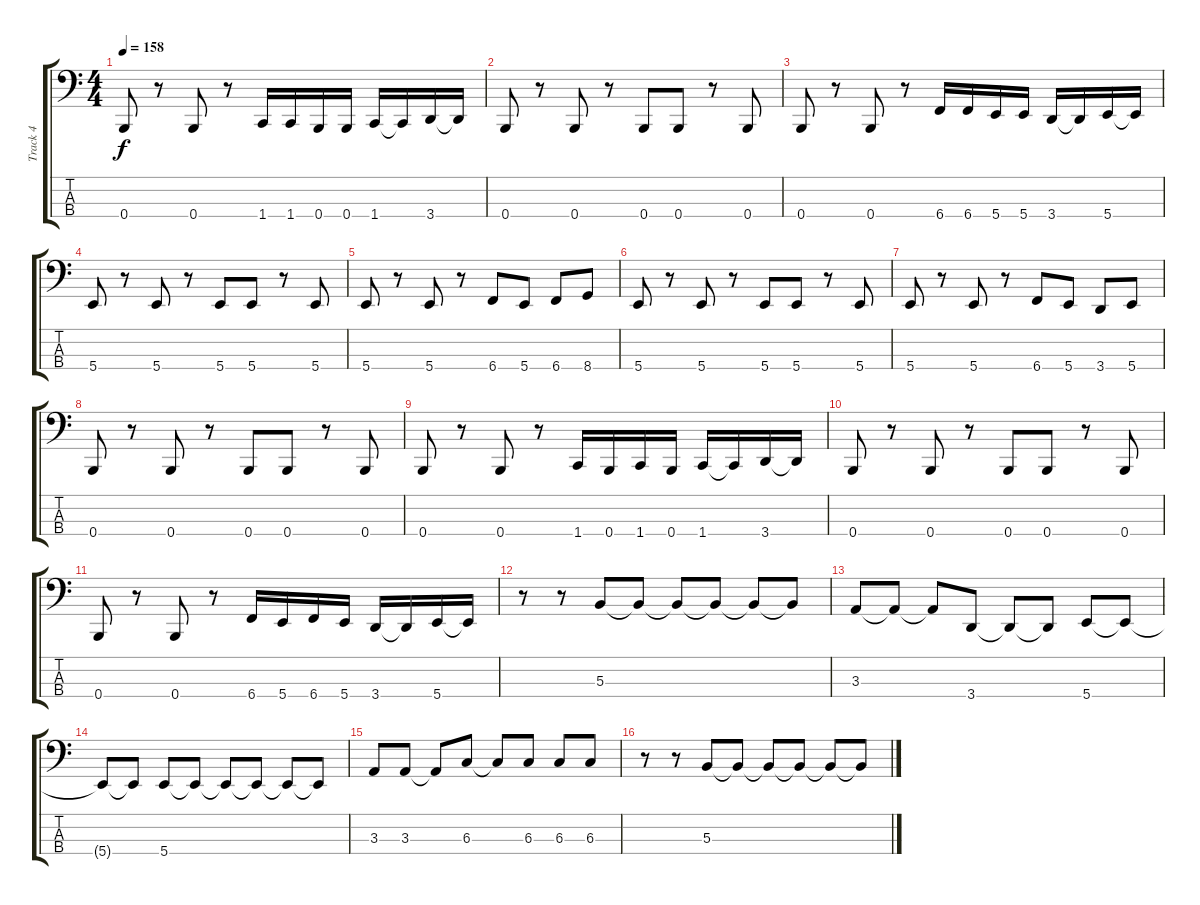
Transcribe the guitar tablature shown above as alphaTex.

\track ("Track 4" "Track 4") {instrument electricbassfinger}
\staff {score tabs}
\tuning (E2 B1 Gb1 B0) {hide}
\ts (4 4)
\tempo 158
\clef f4
\ks c
0.4.8{dy f} r.8 0.4.8 r.8 1.4.16 1.4.16 0.4.16 0.4.16 1.4.16 1.4{t}.16 3.4.16 3.4{t}.16 |
0.4.8 r.8 0.4.8 r.8 0.4.8 0.4.8 r.8 0.4.8 |
0.4.8 r.8 0.4.8 r.8 6.4.16 6.4.16 5.4.16 5.4.16 3.4.16 3.4{t}.16 5.4.16 5.4{t}.16 |
5.4.8 r.8 5.4.8 r.8 5.4.8 5.4.8 r.8 5.4.8 |
5.4.8 r.8 5.4.8 r.8 6.4.8 5.4.8 6.4.8 8.4.8 |
5.4.8 r.8 5.4.8 r.8 5.4.8 5.4.8 r.8 5.4.8 |
5.4.8 r.8 5.4.8 r.8 6.4.8 5.4.8 3.4.8 5.4.8 |
0.4.8 r.8 0.4.8 r.8 0.4.8 0.4.8 r.8 0.4.8 |
0.4.8 r.8 0.4.8 r.8 1.4.16 0.4.16 1.4.16 0.4.16 1.4.16 1.4{t}.16 3.4.16 3.4{t}.16 |
0.4.8 r.8 0.4.8 r.8 0.4.8 0.4.8 r.8 0.4.8 |
0.4.8 r.8 0.4.8 r.8 6.4.16 5.4.16 6.4.16 5.4.16 3.4.16 3.4{t}.16 5.4.16 5.4{t}.16 |
r.8 r.8 5.3.8 5.3{t}.8 5.3{t}.8 5.3{t}.8 5.3{t}.8 5.3{t}.8 |
3.3.8 3.3{t}.8 3.3{t}.8 3.4.8 3.4{t}.8 3.4{t}.8 5.4.8 5.4{t}.8 |
5.4{t}.8 5.4{t}.8 5.4.8 5.4{t}.8 5.4{t}.8 5.4{t}.8 5.4{t}.8 5.4{t}.8 |
3.3.8 3.3.8 3.3{t}.8 6.3.8 6.3{t}.8 6.3.8 6.3.8 6.3.8 |
r.8 r.8 5.3.8 5.3{t}.8 5.3{t}.8 5.3{t}.8 5.3{t}.8 5.3{t}.8
